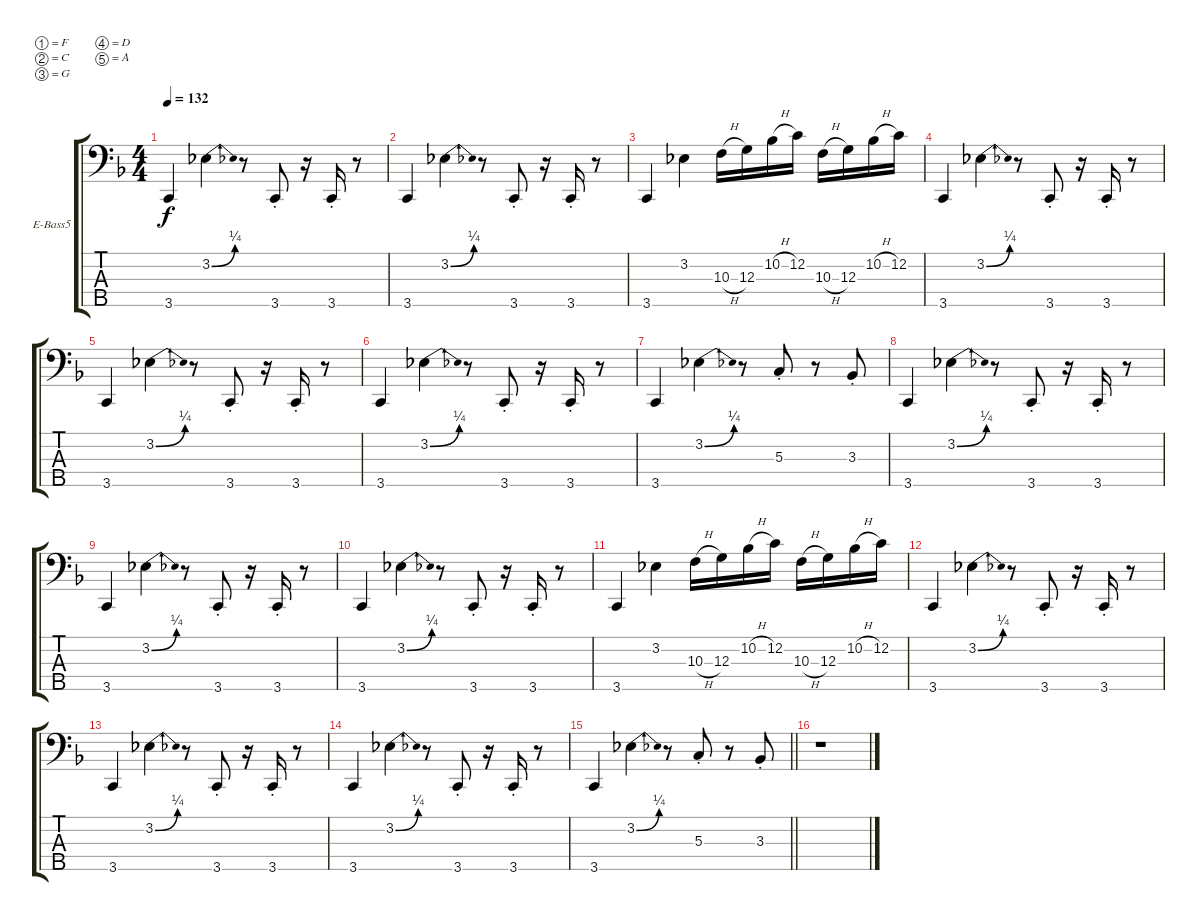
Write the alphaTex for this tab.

\bracketExtendMode groupsimilarinstruments
\firstSystemTrackNameOrientation horizontal
\otherSystemsTrackNameOrientation horizontal
\track ("Untitled" "E-Bass5") {instrument electricbassfinger}
\staff {score tabs}
\tuning (F2 C2 G1 D1 A0)
\ts (4 4)
\tempo 132
\clef f4
\ks f
3.5.4{dy f} 3.2{be (bend 0 0 60 1)}.4 r.8 3.5{st}.8 r.16 3.5{st}.16 r.8 |
3.5.4 3.2{be (bend 0 0 60 1)}.4 r.8 3.5{st}.8 r.16 3.5{st}.16 r.8 |
3.5.4 3.2.4 10.3{h}.16 12.3.16 10.2{h}.16 12.2.16 10.3{h}.16 12.3.16 10.2{h}.16 12.2.16 |
3.5.4 3.2{be (bend 0 0 60 1)}.4 r.8 3.5{st}.8 r.16 3.5{st}.16 r.8 |
3.5.4 3.2{be (bend 0 0 60 1)}.4 r.8 3.5{st}.8 r.16 3.5{st}.16 r.8 |
3.5.4 3.2{be (bend 0 0 60 1)}.4 r.8 3.5{st}.8 r.16 3.5{st}.16 r.8 |
3.5.4 3.2{be (bend 0 0 60 1)}.4 r.8 5.3{st}.8 r.8 3.3{st}.8 |
3.5.4 3.2{be (bend 0 0 60 1)}.4 r.8 3.5{st}.8 r.16 3.5{st}.16 r.8 |
3.5.4 3.2{be (bend 0 0 60 1)}.4 r.8 3.5{st}.8 r.16 3.5{st}.16 r.8 |
3.5.4 3.2{be (bend 0 0 60 1)}.4 r.8 3.5{st}.8 r.16 3.5{st}.16 r.8 |
3.5.4 3.2.4 10.3{h}.16 12.3.16 10.2{h}.16 12.2.16 10.3{h}.16 12.3.16 10.2{h}.16 12.2.16 |
3.5.4 3.2{be (bend 0 0 60 1)}.4 r.8 3.5{st}.8 r.16 3.5{st}.16 r.8 |
3.5.4 3.2{be (bend 0 0 60 1)}.4 r.8 3.5{st}.8 r.16 3.5{st}.16 r.8 |
3.5.4 3.2{be (bend 0 0 60 1)}.4 r.8 3.5{st}.8 r.16 3.5{st}.16 r.8 |
\barLineRight lightlight
3.5.4 3.2{be (bend 0 0 60 1)}.4 r.8 5.3{st}.8 r.8 3.3{st}.8 |
r.1
